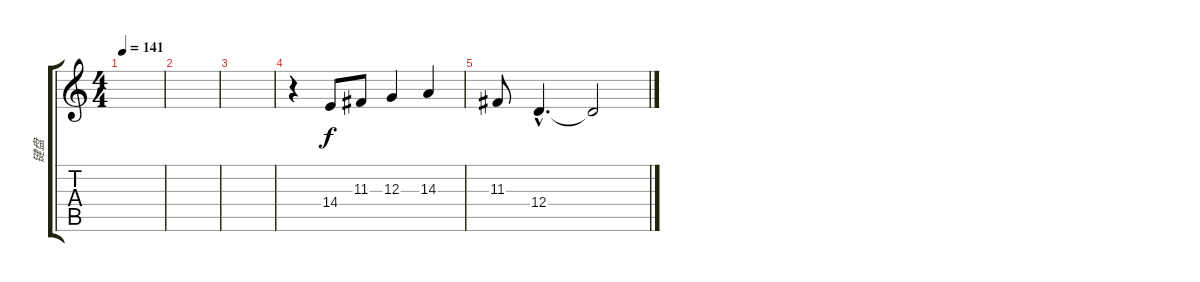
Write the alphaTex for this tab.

\track ("键盘" "键盘") {instrument violin}
\staff {score tabs}
\tuning (E4 B3 G3 D3 A2 E2) {hide}
\ts (4 4)
\tempo 141
\clef g2
\ks c
|
|
|
r.4 14.4.8 11.3.8 12.3.4 14.3.4 |
11.3.8 12.4{hac}.4{d} 12.4{t}.2
